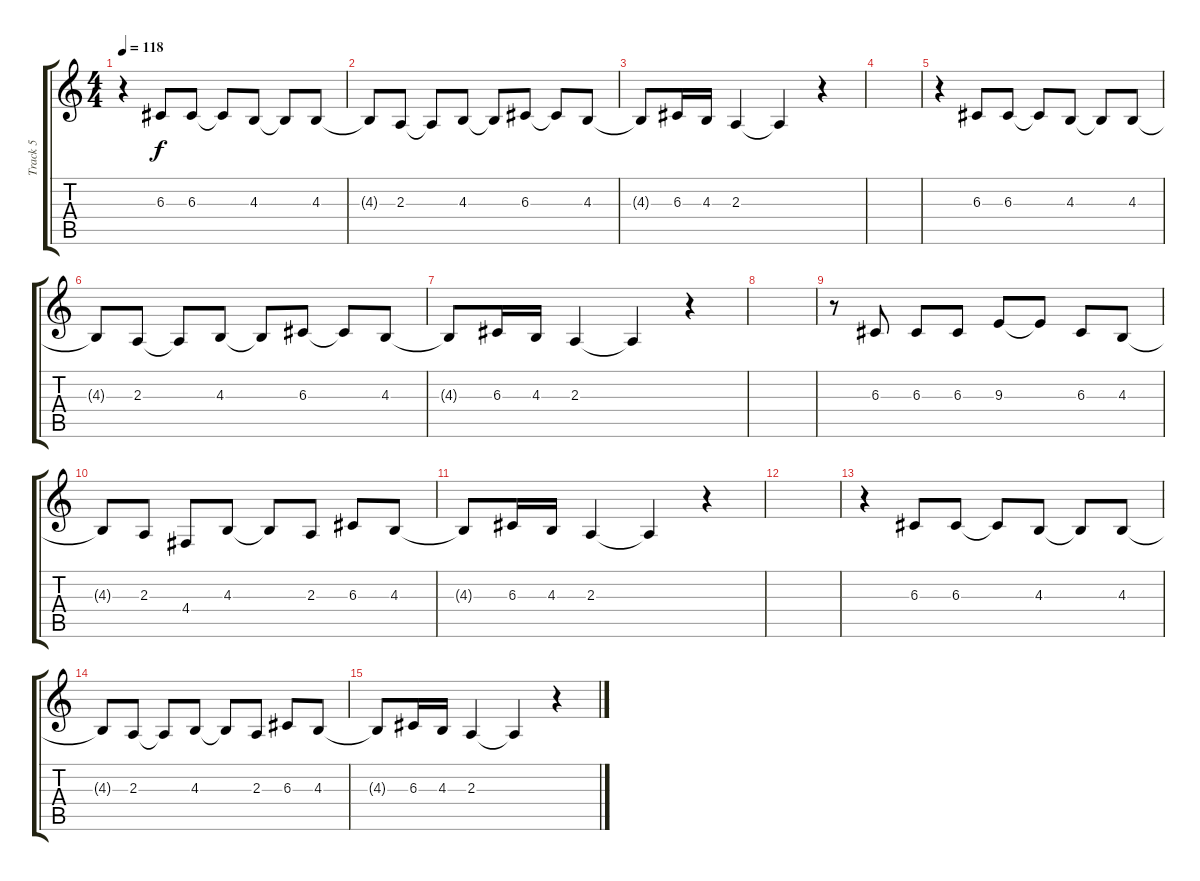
\track ("Track 5" "Track 5") {instrument lead2sawtooth}
\staff {score tabs}
\tuning (E4 B3 G3 D3 A2 E2) {hide}
\ts (4 4)
\tempo 118
\clef g2
\ks c
r.4{dy f} 6.3.8 6.3.8 6.3{t}.8 4.3.8 4.3{t}.8 4.3.8 |
4.3{t}.8 2.3.8 2.3{t}.8 4.3.8 4.3{t}.8 6.3.8 6.3{t}.8 4.3.8 |
4.3{t}.8 6.3.16 4.3.16 2.3.4 2.3{t}.4 r.4 |
|
r.4 6.3.8 6.3.8 6.3{t}.8 4.3.8 4.3{t}.8 4.3.8 |
4.3{t}.8 2.3.8 2.3{t}.8 4.3.8 4.3{t}.8 6.3.8 6.3{t}.8 4.3.8 |
4.3{t}.8 6.3.16 4.3.16 2.3.4 2.3{t}.4 r.4 |
|
r.8 6.3.8 6.3.8 6.3.8 9.3.8 9.3{t}.8 6.3.8 4.3.8 |
4.3{t}.8 2.3.8 4.4.8 4.3.8 4.3{t}.8 2.3.8 6.3.8 4.3.8 |
4.3{t}.8 6.3.16 4.3.16 2.3.4 2.3{t}.4 r.4 |
|
r.4 6.3.8 6.3.8 6.3{t}.8 4.3.8 4.3{t}.8 4.3.8 |
4.3{t}.8 2.3.8 2.3{t}.8 4.3.8 4.3{t}.8 2.3.8 6.3.8 4.3.8 |
4.3{t}.8 6.3.16 4.3.16 2.3.4 2.3{t}.4 r.4
